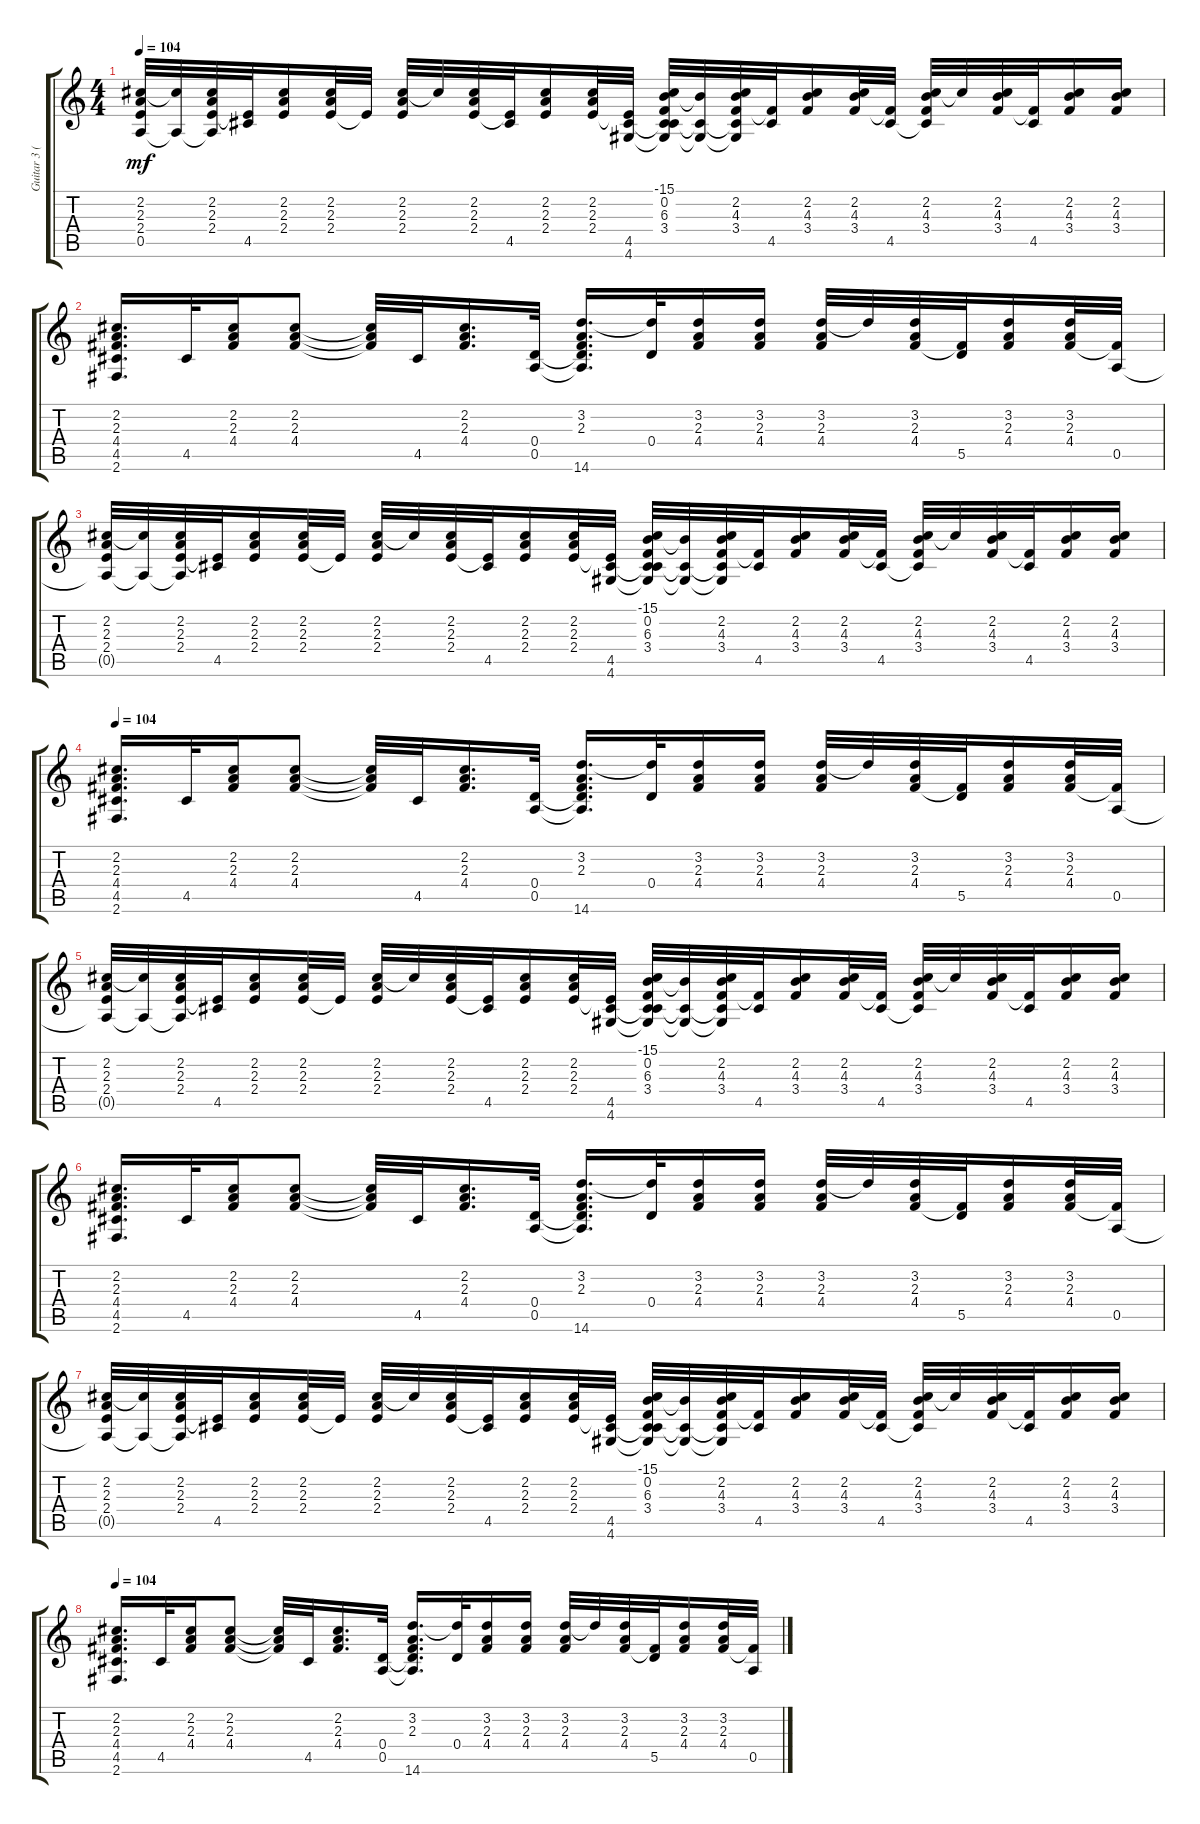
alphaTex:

\track ("Guitar 3 (Staff 1)" "Guitar 3 (") {instrument electricguitarmuted}
\staff {score tabs}
\tuning (E4 B3 G3 D3 A2 E2) {hide}
\ts (4 4)
\tempo 104
\clef g2
\ks c
(2.2 2.3 2.4 0.5{t}).32{dy mf} (2.2{t} 0.5{t}).32 (2.2 2.3 2.4 0.5{t}).32 (2.4{t} 4.5).32 (2.2 2.3 2.4).16 (2.2 2.3 2.4).32 2.4{t}.32 (2.2 2.3 2.4).32 2.2{t}.32 (2.2 2.3 2.4).32 (2.4{t} 4.5).32 (2.2 2.3 2.4).16 (2.2 2.3 2.4).32 (2.4{t} 4.5 4.6).32 (-15.1 0.2 6.3 3.4 4.5{t} 4.6{t}).32 (0.2{t} 4.5{t} 4.6{t}).32 (2.2 4.3 3.4 4.5{t} 4.6{t}).32 (3.4{t} 4.5).32 (2.2 4.3 3.4).16 (2.2 4.3 3.4).32 (3.4{t} 4.5).32 (2.2 4.3 3.4 4.5{t}).32 2.2{t}.32 (2.2 4.3 3.4).32 (3.4{t} 4.5).32 (2.2 4.3 3.4).16 (2.2 4.3 3.4).16 |
(2.2 2.3 4.4 4.5 2.6).16{d} 4.5.32 (2.2 2.3 4.4).16 (2.2 2.3 4.4).8 (2.2{t} 2.3{t} 4.4{t}).32 4.5.32 (2.2 2.3 4.4).16{d} (0.4 0.5).32 (3.2 2.3 0.4{t} 0.5{t} 14.6).16{d} (3.2{t} 0.4).32 (3.2 2.3 4.4).16 (3.2 2.3 4.4).16 (3.2 2.3 4.4).32 3.2{t}.32 (3.2 2.3 4.4).32 (4.4{t} 5.5).32 (3.2 2.3 4.4).16 (3.2 2.3 4.4).32 (4.4{t} 0.5).32 |
(2.2 2.3 2.4 0.5{t}).32 (2.2{t} 0.5{t}).32 (2.2 2.3 2.4 0.5{t}).32 (2.4{t} 4.5).32 (2.2 2.3 2.4).16 (2.2 2.3 2.4).32 2.4{t}.32 (2.2 2.3 2.4).32 2.2{t}.32 (2.2 2.3 2.4).32 (2.4{t} 4.5).32 (2.2 2.3 2.4).16 (2.2 2.3 2.4).32 (2.4{t} 4.5 4.6).32 (-15.1 0.2 6.3 3.4 4.5{t} 4.6{t}).32 (0.2{t} 4.5{t} 4.6{t}).32 (2.2 4.3 3.4 4.5{t} 4.6{t}).32 (3.4{t} 4.5).32 (2.2 4.3 3.4).16 (2.2 4.3 3.4).32 (3.4{t} 4.5).32 (2.2 4.3 3.4 4.5{t}).32 2.2{t}.32 (2.2 4.3 3.4).32 (3.4{t} 4.5).32 (2.2 4.3 3.4).16 (2.2 4.3 3.4).16 |
\tempo 104
(2.2 2.3 4.4 4.5 2.6).16{d} 4.5.32 (2.2 2.3 4.4).16 (2.2 2.3 4.4).8 (2.2{t} 2.3{t} 4.4{t}).32 4.5.32 (2.2 2.3 4.4).16{d} (0.4 0.5).32 (3.2 2.3 0.4{t} 0.5{t} 14.6).16{d} (3.2{t} 0.4).32 (3.2 2.3 4.4).16 (3.2 2.3 4.4).16 (3.2 2.3 4.4).32 3.2{t}.32 (3.2 2.3 4.4).32 (4.4{t} 5.5).32 (3.2 2.3 4.4).16 (3.2 2.3 4.4).32 (4.4{t} 0.5).32 |
(2.2 2.3 2.4 0.5{t}).32 (2.2{t} 0.5{t}).32 (2.2 2.3 2.4 0.5{t}).32 (2.4{t} 4.5).32 (2.2 2.3 2.4).16 (2.2 2.3 2.4).32 2.4{t}.32 (2.2 2.3 2.4).32 2.2{t}.32 (2.2 2.3 2.4).32 (2.4{t} 4.5).32 (2.2 2.3 2.4).16 (2.2 2.3 2.4).32 (2.4{t} 4.5 4.6).32 (-15.1 0.2 6.3 3.4 4.5{t} 4.6{t}).32 (0.2{t} 4.5{t} 4.6{t}).32 (2.2 4.3 3.4 4.5{t} 4.6{t}).32 (3.4{t} 4.5).32 (2.2 4.3 3.4).16 (2.2 4.3 3.4).32 (3.4{t} 4.5).32 (2.2 4.3 3.4 4.5{t}).32 2.2{t}.32 (2.2 4.3 3.4).32 (3.4{t} 4.5).32 (2.2 4.3 3.4).16 (2.2 4.3 3.4).16 |
(2.2 2.3 4.4 4.5 2.6).16{d} 4.5.32 (2.2 2.3 4.4).16 (2.2 2.3 4.4).8 (2.2{t} 2.3{t} 4.4{t}).32 4.5.32 (2.2 2.3 4.4).16{d} (0.4 0.5).32 (3.2 2.3 0.4{t} 0.5{t} 14.6).16{d} (3.2{t} 0.4).32 (3.2 2.3 4.4).16 (3.2 2.3 4.4).16 (3.2 2.3 4.4).32 3.2{t}.32 (3.2 2.3 4.4).32 (4.4{t} 5.5).32 (3.2 2.3 4.4).16 (3.2 2.3 4.4).32 (4.4{t} 0.5).32 |
(2.2 2.3 2.4 0.5{t}).32 (2.2{t} 0.5{t}).32 (2.2 2.3 2.4 0.5{t}).32 (2.4{t} 4.5).32 (2.2 2.3 2.4).16 (2.2 2.3 2.4).32 2.4{t}.32 (2.2 2.3 2.4).32 2.2{t}.32 (2.2 2.3 2.4).32 (2.4{t} 4.5).32 (2.2 2.3 2.4).16 (2.2 2.3 2.4).32 (2.4{t} 4.5 4.6).32 (-15.1 0.2 6.3 3.4 4.5{t} 4.6{t}).32 (0.2{t} 4.5{t} 4.6{t}).32 (2.2 4.3 3.4 4.5{t} 4.6{t}).32 (3.4{t} 4.5).32 (2.2 4.3 3.4).16 (2.2 4.3 3.4).32 (3.4{t} 4.5).32 (2.2 4.3 3.4 4.5{t}).32 2.2{t}.32 (2.2 4.3 3.4).32 (3.4{t} 4.5).32 (2.2 4.3 3.4).16 (2.2 4.3 3.4).16 |
\tempo 104
(2.2 2.3 4.4 4.5 2.6).16{d} 4.5.32 (2.2 2.3 4.4).16 (2.2 2.3 4.4).8 (2.2{t} 2.3{t} 4.4{t}).32 4.5.32 (2.2 2.3 4.4).16{d} (0.4 0.5).32 (3.2 2.3 0.4{t} 0.5{t} 14.6).16{d} (3.2{t} 0.4).32 (3.2 2.3 4.4).16 (3.2 2.3 4.4).16 (3.2 2.3 4.4).32 3.2{t}.32 (3.2 2.3 4.4).32 (4.4{t} 5.5).32 (3.2 2.3 4.4).16 (3.2 2.3 4.4).32 (4.4{t} 0.5).32
